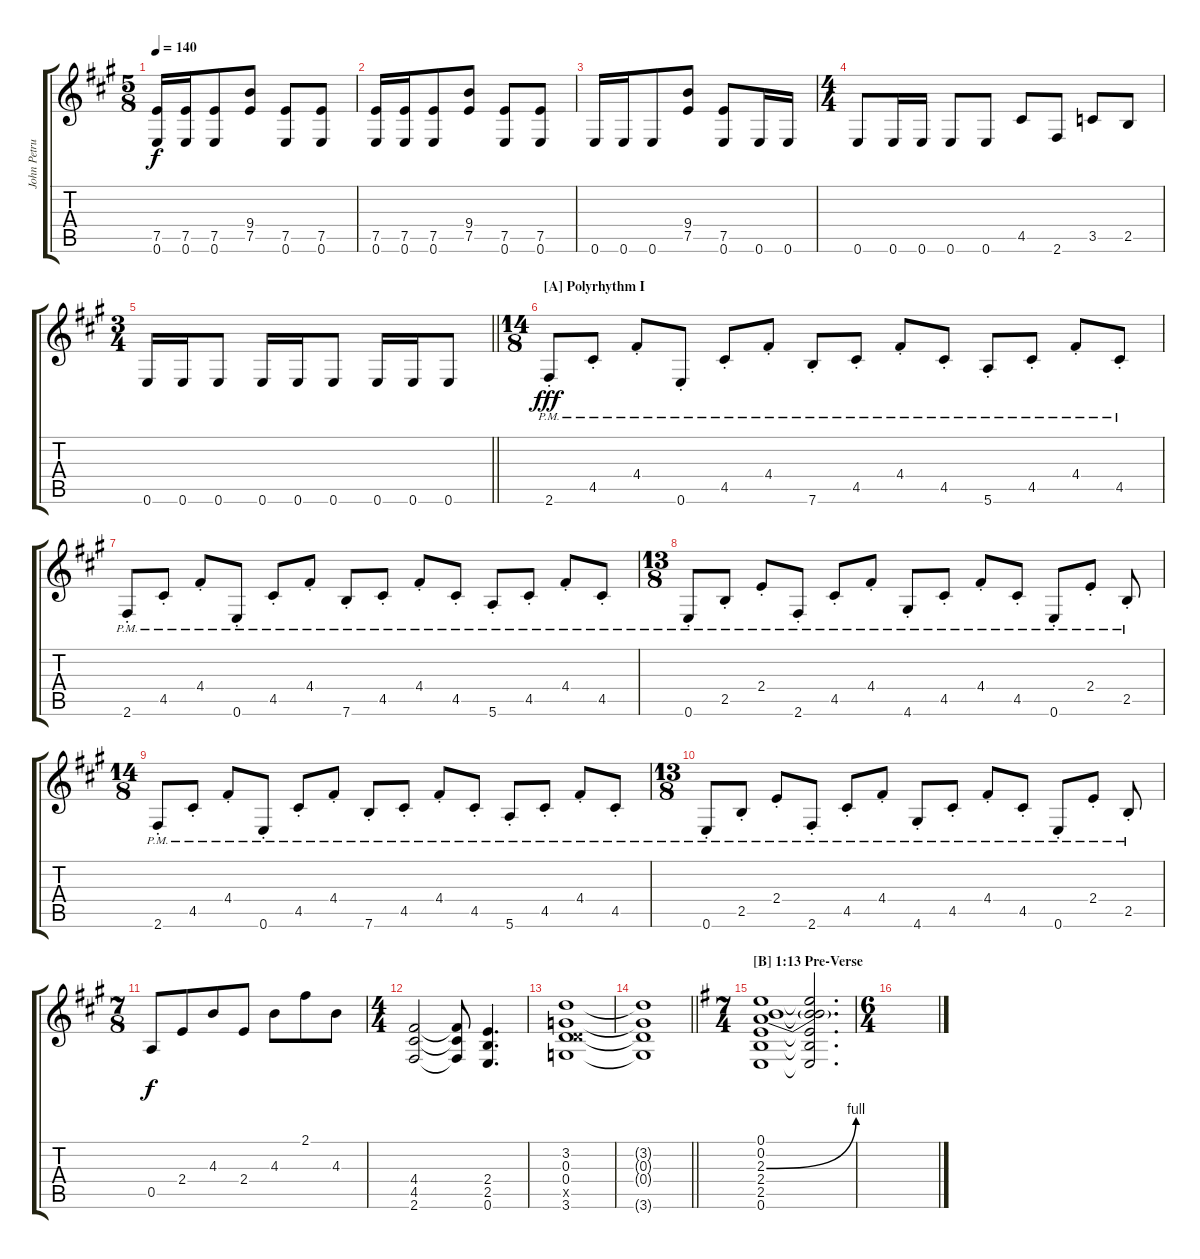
\track ("John Petrucci - Guitar" "John Petru") {instrument distortionguitar}
\staff {score tabs}
\tuning (E4 B3 G3 D3 A2 E2) {hide}
\ts (5 8)
\tempo 140
\clef g2
\ks a
(7.5 0.6).16{dy f} (7.5 0.6).16 (7.5 0.6).8 (9.4 7.5).8 (7.5 0.6).8 (7.5 0.6).8 |
(7.5 0.6).16 (7.5 0.6).16 (7.5 0.6).8 (9.4 7.5).8 (7.5 0.6).8 (7.5 0.6).8 |
0.6.16 0.6.16 0.6.8 (9.4 7.5).8 (7.5 0.6).8 0.6.16 0.6.16 |
\ts (4 4)
0.6.8 0.6.16 0.6.16 0.6.8 0.6.8 4.5.8 2.6.8 3.5.8 2.5.8 |
\ts (3 4)
\barLineRight lightlight
0.6.16 0.6.16 0.6.8 0.6.16 0.6.16 0.6.8 0.6.16 0.6.16 0.6.8 |
\ts (14 8)
\section ("" "[A] Polyrhythm I")
2.6{pm st}.8{dy fff} 4.5{pm st}.8 4.4{pm st}.8 0.6{pm st}.8 4.5{pm st}.8 4.4{pm st}.8 7.6{pm st}.8 4.5{pm st}.8 4.4{pm st}.8 4.5{pm st}.8 5.6{pm st}.8 4.5{pm st}.8 4.4{pm st}.8 4.5{pm st}.8 |
2.6{pm st}.8 4.5{pm st}.8 4.4{pm st}.8 0.6{pm st}.8 4.5{pm st}.8 4.4{pm st}.8 7.6{pm st}.8 4.5{pm st}.8 4.4{pm st}.8 4.5{pm st}.8 5.6{pm st}.8 4.5{pm st}.8 4.4{pm st}.8 4.5{pm st}.8 |
\ts (13 8)
0.6{pm st}.8 2.5{pm st}.8 2.4{pm st}.8 2.6{pm st}.8 4.5{pm st}.8 4.4{pm st}.8 4.6{pm st}.8 4.5{pm st}.8 4.4{pm st}.8 4.5{pm st}.8 0.6{pm st}.8 2.4{pm st}.8 2.5{pm st}.8 |
\ts (14 8)
2.6{pm st}.8 4.5{pm st}.8 4.4{pm st}.8 0.6{pm st}.8 4.5{pm st}.8 4.4{pm st}.8 7.6{pm st}.8 4.5{pm st}.8 4.4{pm st}.8 4.5{pm st}.8 5.6{pm st}.8 4.5{pm st}.8 4.4{pm st}.8 4.5{pm st}.8 |
\ts (13 8)
0.6{pm st}.8 2.5{pm st}.8 2.4{pm st}.8 2.6{pm st}.8 4.5{pm st}.8 4.4{pm st}.8 4.6{pm st}.8 4.5{pm st}.8 4.4{pm st}.8 4.5{pm st}.8 0.6{pm st}.8 2.4{pm st}.8 2.5{pm st}.8 |
\ts (7 8)
0.5.8{dy f} 2.4.8 4.3.8 2.4.8 4.3.8 2.1.8 4.3.8 |
\ts (4 4)
(4.4 4.5 2.6).2 (4.4{t} 4.5{t} 2.6{t}).8 (2.4 2.5 0.6).4{d} |
(3.2 0.3 0.4 5.5{x} 3.6).1 |
\barLineRight lightlight
(3.2{t} 0.3{t} 0.4{t} 3.6{t}).1 |
\ts (7 4)
\section ("" "[B] 1:13 Pre-Verse")
\ks g
(0.1 0.2 2.3{be (bend 0 0 60 4)} 2.4 2.5 0.6).1 (0.1{t} 0.2{t} 2.3{t} 2.4{t} 2.5{t} 0.6{t}).2{d} |
\ts (6 4)
